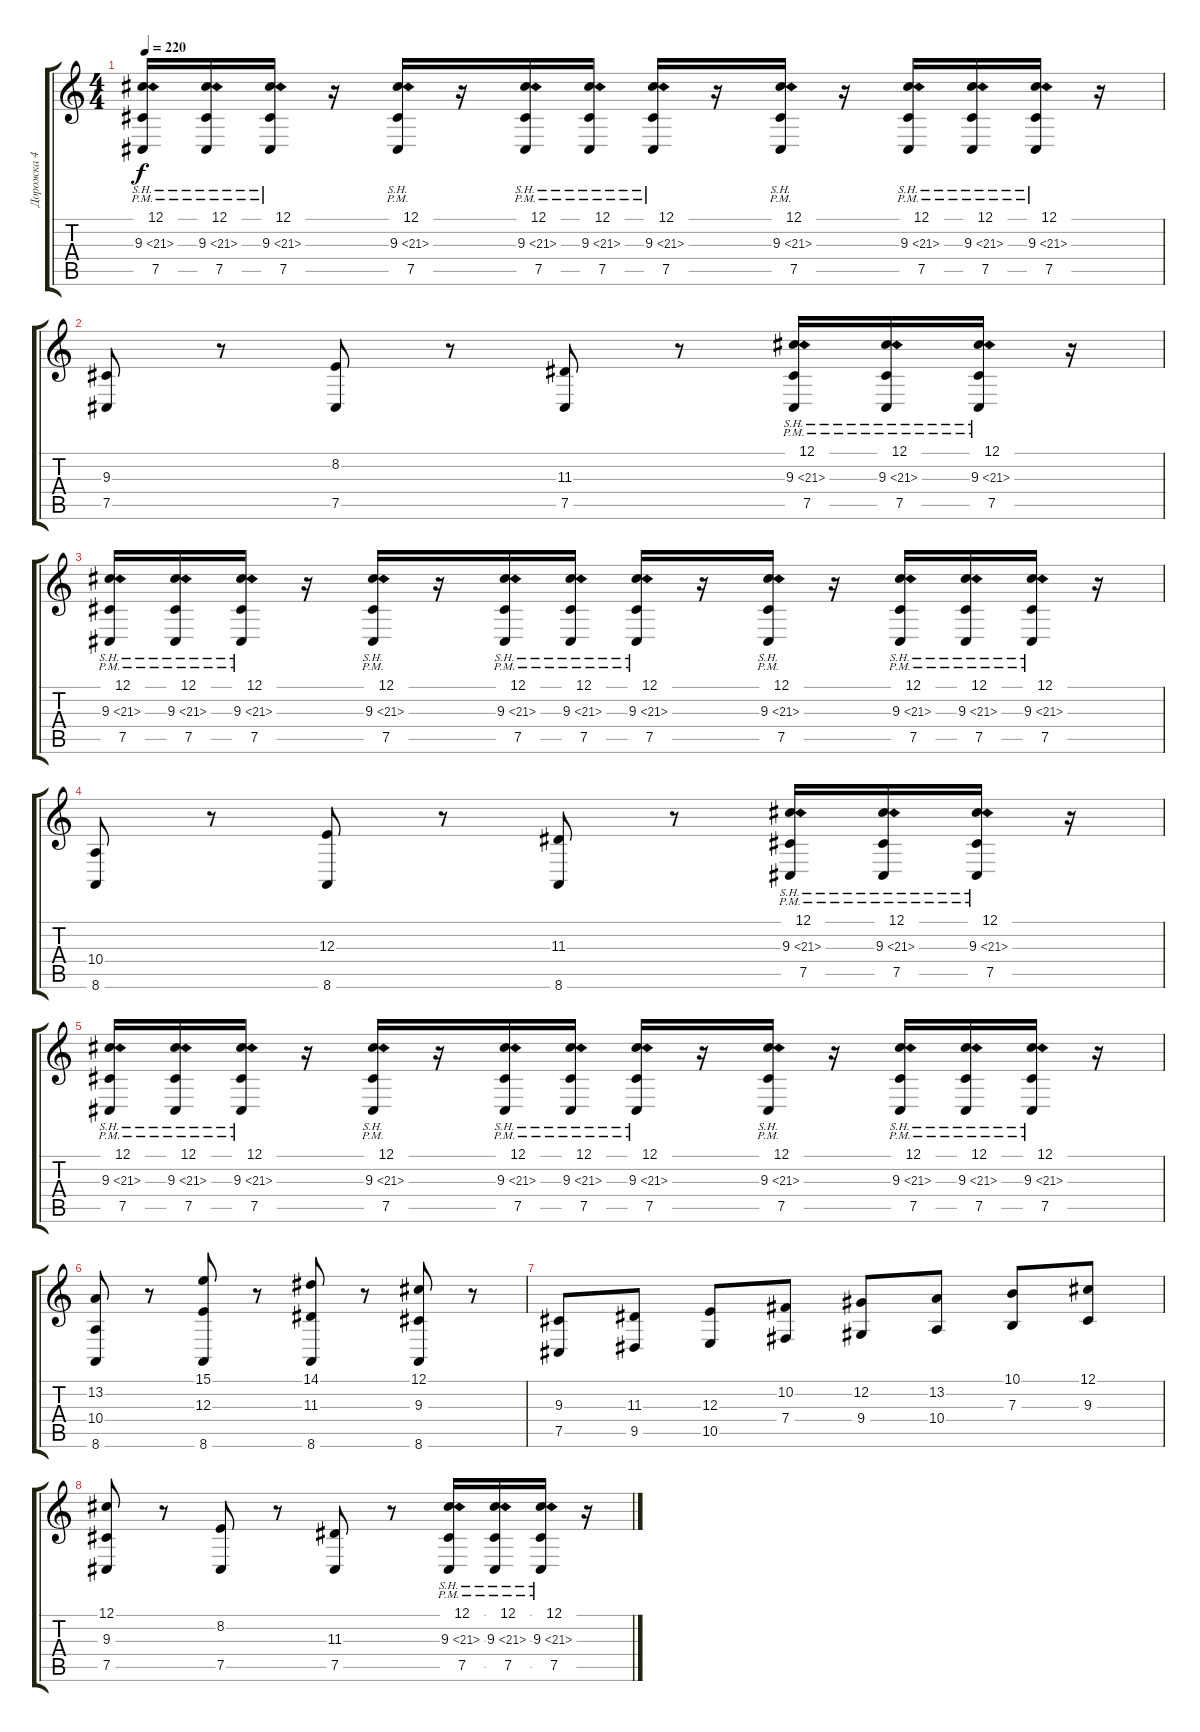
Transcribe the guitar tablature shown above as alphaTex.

\track ("Дорожка 4" "Дорожка 4") {instrument tremolostrings}
\staff {score tabs}
\tuning (Db4 Ab3 E3 B2 Gb2 Db2) {hide}
\ts (4 4)
\tempo 220
\clef g2
\ks c
(12.1 9.3{sh 12 pm} 7.5).16{dy f} (12.1 9.3{sh 12 pm} 7.5).16 (12.1 9.3{sh 12 pm} 7.5).16 r.16 (12.1 9.3{sh 12 pm} 7.5).16 r.16 (12.1 9.3{sh 12 pm} 7.5).16 (12.1 9.3{sh 12 pm} 7.5).16 (12.1 9.3{sh 12 pm} 7.5).16 r.16 (12.1 9.3{sh 12 pm} 7.5).16 r.16 (12.1 9.3{sh 12 pm} 7.5).16 (12.1 9.3{sh 12 pm} 7.5).16 (12.1 9.3{sh 12 pm} 7.5).16 r.16 |
(9.3 7.5).8 r.8 (8.2 7.5).8 r.8 (11.3 7.5).8 r.8 (12.1 9.3{sh 12 pm} 7.5).16 (12.1 9.3{sh 12 pm} 7.5).16 (12.1 9.3{sh 12 pm} 7.5).16 r.16 |
(12.1 9.3{sh 12 pm} 7.5).16 (12.1 9.3{sh 12 pm} 7.5).16 (12.1 9.3{sh 12 pm} 7.5).16 r.16 (12.1 9.3{sh 12 pm} 7.5).16 r.16 (12.1 9.3{sh 12 pm} 7.5).16 (12.1 9.3{sh 12 pm} 7.5).16 (12.1 9.3{sh 12 pm} 7.5).16 r.16 (12.1 9.3{sh 12 pm} 7.5).16 r.16 (12.1 9.3{sh 12 pm} 7.5).16 (12.1 9.3{sh 12 pm} 7.5).16 (12.1 9.3{sh 12 pm} 7.5).16 r.16 |
(10.4 8.6).8 r.8 (12.3 8.6).8 r.8 (11.3 8.6).8 r.8 (12.1 9.3{sh 12 pm} 7.5).16 (12.1 9.3{sh 12 pm} 7.5).16 (12.1 9.3{sh 12 pm} 7.5).16 r.16 |
(12.1 9.3{sh 12 pm} 7.5).16 (12.1 9.3{sh 12 pm} 7.5).16 (12.1 9.3{sh 12 pm} 7.5).16 r.16 (12.1 9.3{sh 12 pm} 7.5).16 r.16 (12.1 9.3{sh 12 pm} 7.5).16 (12.1 9.3{sh 12 pm} 7.5).16 (12.1 9.3{sh 12 pm} 7.5).16 r.16 (12.1 9.3{sh 12 pm} 7.5).16 r.16 (12.1 9.3{sh 12 pm} 7.5).16 (12.1 9.3{sh 12 pm} 7.5).16 (12.1 9.3{sh 12 pm} 7.5).16 r.16 |
(13.2 10.4 8.6).8 r.8 (15.1 12.3 8.6).8 r.8 (14.1 11.3 8.6).8 r.8 (12.1 9.3 8.6).8 r.8 |
(9.3 7.5).8 (11.3 9.5).8 (12.3 10.5).8 (10.2 7.4).8 (12.2 9.4).8 (13.2 10.4).8 (10.1 7.3).8 (12.1 9.3).8 |
(12.1 9.3 7.5).8{instrument tremolostrings} r.8 (8.2 7.5).8 r.8 (11.3 7.5).8 r.8 (12.1 9.3{sh 12 pm} 7.5).16 (12.1 9.3{sh 12 pm} 7.5).16 (12.1 9.3{sh 12 pm} 7.5).16 r.16
